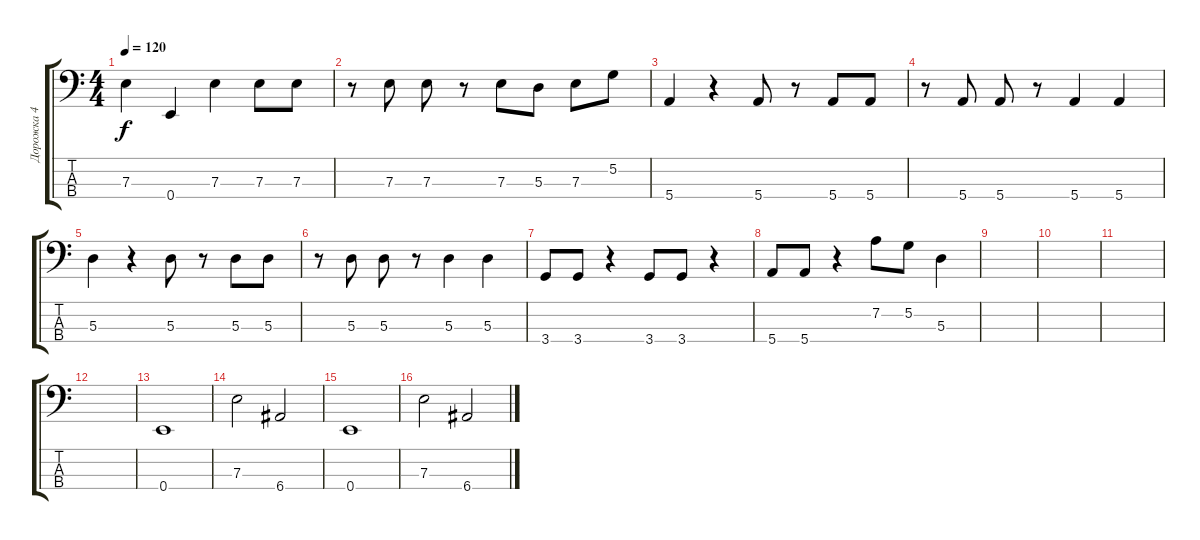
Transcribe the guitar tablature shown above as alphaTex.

\track ("Дорожка 4" "Дорожка 4") {instrument electricbassfinger}
\staff {score tabs}
\tuning (G2 D2 A1 E1) {hide}
\ts (4 4)
\tempo 120
\clef f4
\ks c
7.3.4{dy f} 0.4.4 7.3.4 7.3.8 7.3.8 |
r.8 7.3.8 7.3.8 r.8 7.3.8 5.3.8 7.3.8 5.2.8 |
5.4.4 r.4 5.4.8 r.8 5.4.8 5.4.8 |
r.8 5.4.8 5.4.8 r.8 5.4.4 5.4.4 |
5.3.4 r.4 5.3.8 r.8 5.3.8 5.3.8 |
r.8 5.3.8 5.3.8 r.8 5.3.4 5.3.4 |
3.4.8 3.4.8 r.4 3.4.8 3.4.8 r.4 |
5.4.8 5.4.8 r.4 7.2.8 5.2.8 5.3.4 |
|
|
|
|
0.4.1 |
7.3.2 6.4.2 |
0.4.1 |
7.3.2 6.4.2
